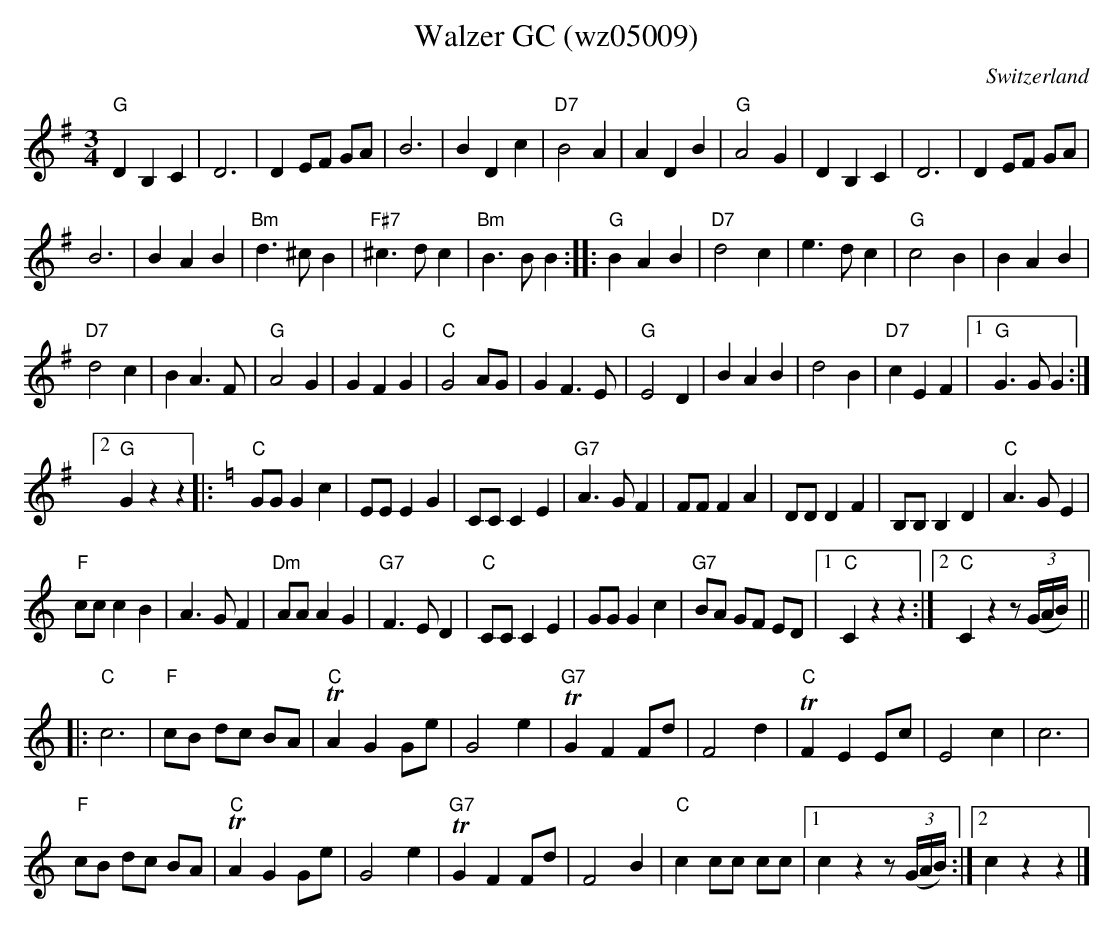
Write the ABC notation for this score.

X:1
T:Walzer GC (wz05009)
M:3/4
L:1/4
O:Switzerland
K:G major
"G"DB,C | D3 | D E/2F/2 G/2A/2 | B3 | BDc | "D7"B2A | ADB | "G"A2G | DB,C | D3 | D E/2F/2 G/2A/2 |
B3 | BAB | "Bm"d>^cB | "F#7"^c>dc | "Bm"B>BB :: "G"BAB | "D7"d2c | e>dc | "G"c2B | BAB |
"D7"d2c | BA>F | "G"A2G | GFG | "C"G2A/2G/2 | GF>E | "G"E2D | BAB | d2B | "D7"cEF |1 "G"G>GG :|2
"G"Gzz |: [K:C] "C"G/2G/2Gc | E/2E/2EG | C/2C/2CE | "G7"A>GF | F/2F/2FA | D/2D/2DF | B,/2B,/2B,D | "C"A>GE |
"F"c/2c/2cB | A>GF | "Dm"A/2A/2AG | "G7"F>ED | "C"C/2C/2CE | G/2G/2Gc | "G7"B/2A/2 G/2F/2 E/2D/2 |1 "C"Czz :|2 "C"Czz/2((3G/4A/4B/4) ||
|: "C"c3 | "F"c/2B/2 d/2c/2 B/2A/2 | "C"TAGG/2e/2 | G2e | "G7"TGFF/2d/2 | F2d | "C"TFEE/2c/2 | E2c | c3 |
"F"c/2B/2 d/2c/2 B/2A/2 | "C"TAGG/2e/2 | G2e | "G7"TGFF/2d/2 | F2B | "C"cc/2c/2 c/2c/2 |1 czz/2((3G/4A/4B/4) :|2 czz |]
